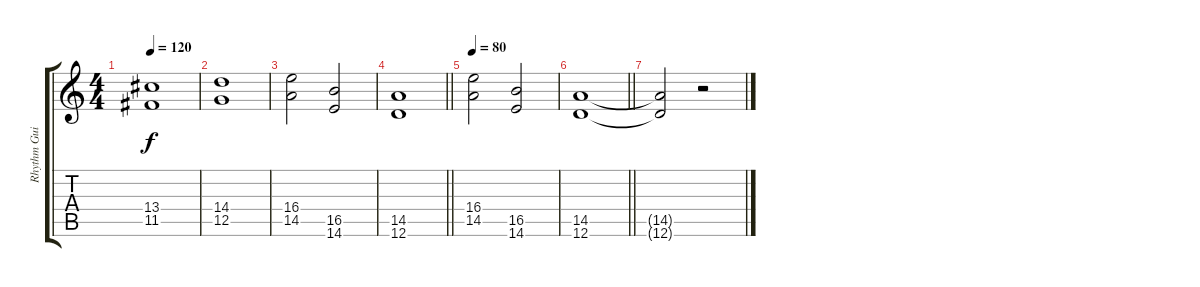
\track ("Rhythm Guitar" "Rhythm Gui") {instrument distortionguitar}
\staff {score tabs}
\tuning (D4 A3 F3 C3 G2 D2) {hide}
\ts (4 4)
\tempo 120
\clef g2
\ks c
(13.4 11.5).1{dy f} |
(14.4 12.5).1 |
(16.4 14.5).2 (16.5 14.6).2 |
\barLineRight lightlight
(14.5 12.6).1 |
\section ("" "")
\tempo 80
(16.4 14.5).2 (16.5 14.6).2 |
\barLineRight lightlight
(14.5 12.6).1 |
(14.5{t} 12.6{t}).2 r.2
